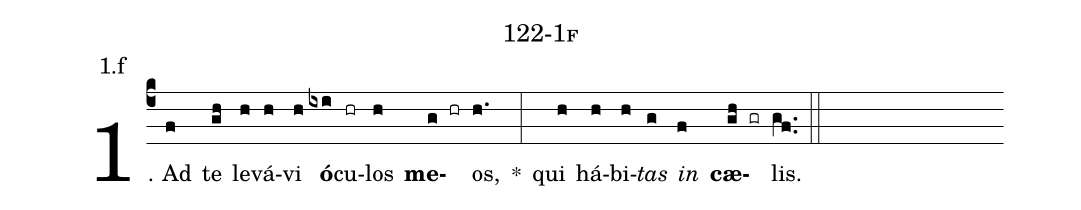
name: 122-1f;
annotation: 1.f;
%%
(c4)1. Ad(f) te(gh) le(h)vá(h)vi(h) <b>ó</b>(ixi)cu(hr)los(h) <b>me</b>(g hr)os,(h.) *(:) qui(h) há(h)bi(h)<i>tas</i>(g) <i>in</i>(f) <b>cæ</b>(gh gr)lis.(gf..) (::)
